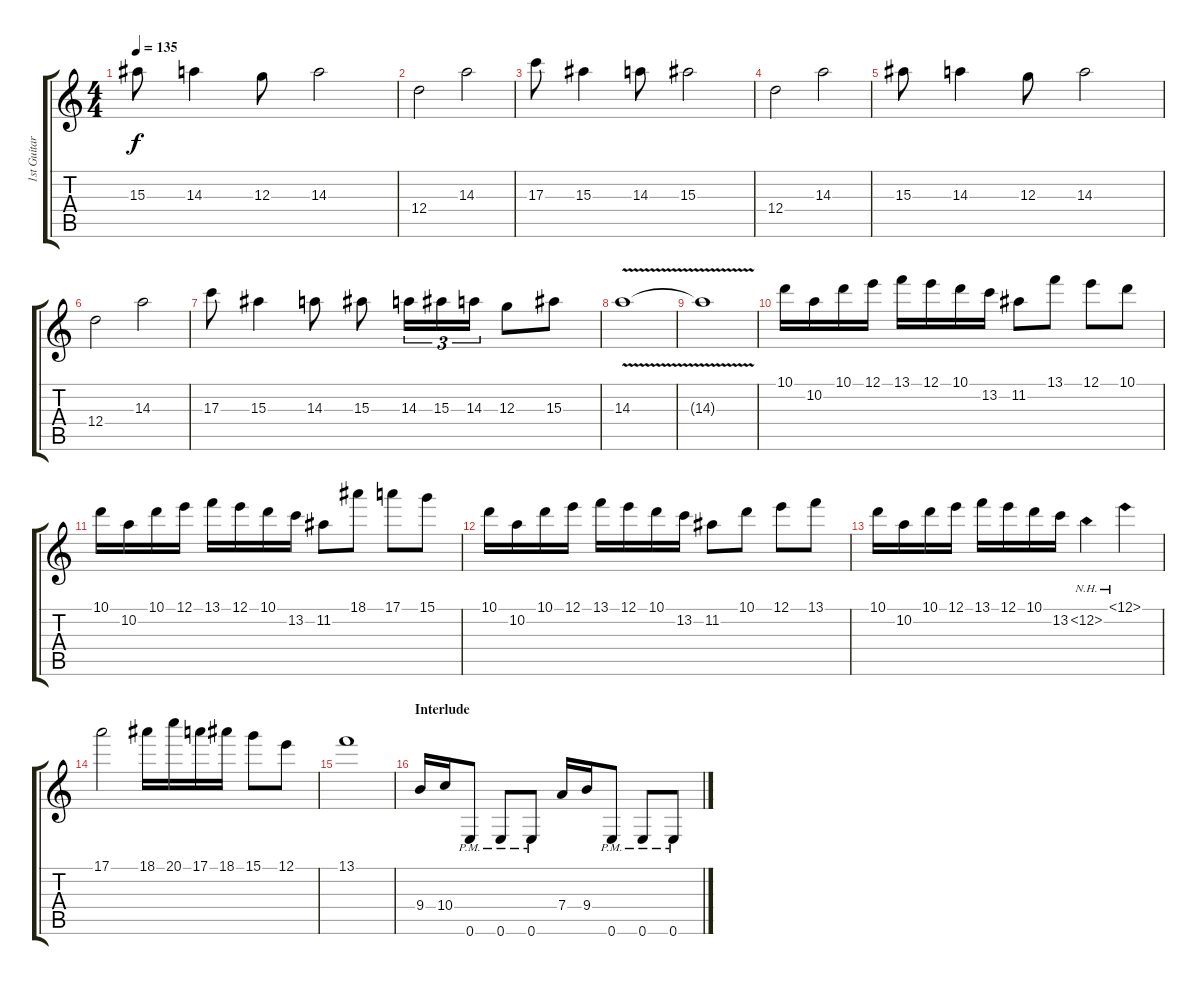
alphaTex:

\track ("1st Guitar" "1st Guitar") {instrument distortionguitar}
\staff {score tabs}
\tuning (E4 B3 G3 D3 A2 E2) {hide}
\ts (4 4)
\tempo 135
\clef g2
\ks c
15.3.8{dy f} 14.3.4 12.3.8 14.3.2 |
12.4.2 14.3.2 |
17.3.8 15.3.4 14.3.8 15.3.2 |
12.4.2 14.3.2 |
15.3.8 14.3.4 12.3.8 14.3.2 |
12.4.2 14.3.2 |
17.3.8 15.3.4 14.3.8 15.3.8 14.3.16{tu (3 2)} 15.3.16{tu (3 2)} 14.3.16{tu (3 2)} 12.3.8 15.3.8 |
14.3{v}.1 |
14.3{t}.1 |
10.1.16 10.2.16 10.1.16 12.1.16 13.1.16 12.1.16 10.1.16 13.2.16 11.2.8 13.1.8 12.1.8 10.1.8 |
10.1.16 10.2.16 10.1.16 12.1.16 13.1.16 12.1.16 10.1.16 13.2.16 11.2.8 18.1.8 17.1.8 15.1.8 |
10.1.16 10.2.16 10.1.16 12.1.16 13.1.16 12.1.16 10.1.16 13.2.16 11.2.8 10.1.8 12.1.8 13.1.8 |
10.1.16 10.2.16 10.1.16 12.1.16 13.1.16 12.1.16 10.1.16 13.2.16 11.2{nh}.4 18.1{nh}.4 |
17.1.2 18.1.16 20.1.16 17.1.16 18.1.16 15.1.8 12.1.8 |
13.1.1 |
\section ("" "Interlude")
9.4.16 10.4.16 0.6{pm}.8 0.6{pm}.8 0.6{pm}.8 7.4.16 9.4.16 0.6{pm}.8 0.6{pm}.8 0.6{pm}.8
